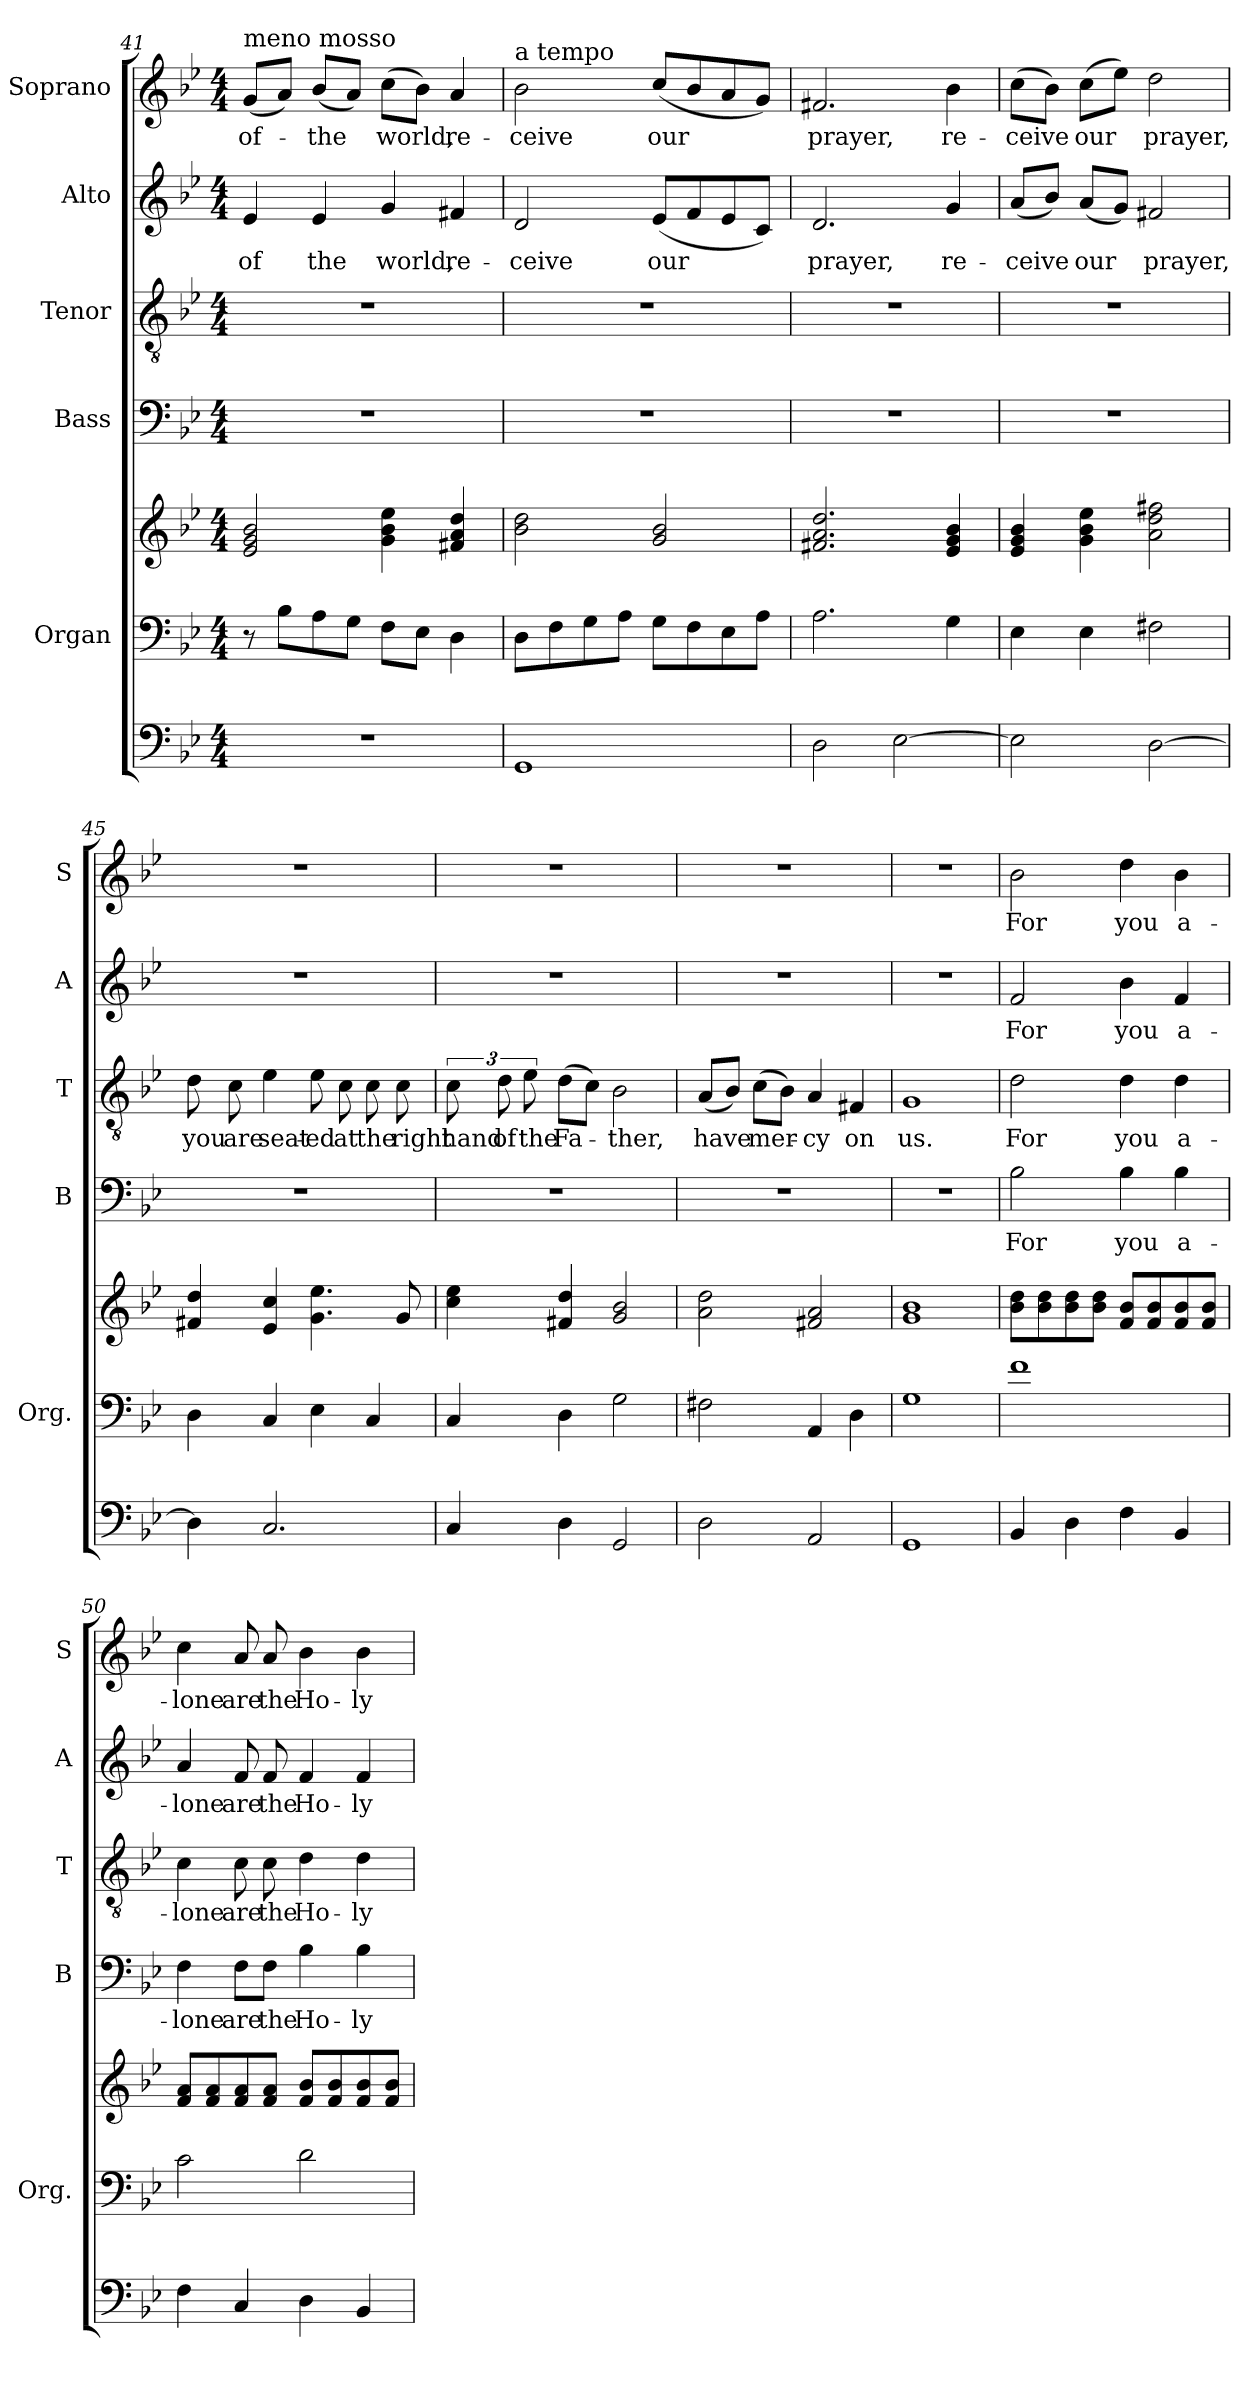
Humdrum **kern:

**kern	**kern	**kern	**kern	**text	**kern	**text	**kern	**text	**kern	**text
*part6	*part5	*part5	*part4	*part4	*part3	*part3	*part2	*part2	*part1	*part1
*staff7	*staff6	*staff5	*staff4	*staff4	*staff3	*staff3	*staff2	*staff2	*staff1	*staff1
*	*I"Organ	*	*I"Bass	*	*I"Tenor	*	*I"Alto	*	*I"Soprano	*
*	*I'Org.	*	*I'B	*	*I'T	*	*I'A	*	*I'S	*
!!LO:PB:g=z
*clefF4	*clefF4	*clefG2	*clefF4	*	*clefGv2	*	*clefG2	*	*clefG2	*
*k[b-e-]	*k[b-e-]	*k[b-e-]	*k[b-e-]	*	*k[b-e-]	*	*k[b-e-]	*	*k[b-e-]	*
*B-:	*B-:	*B-:	*B-:	*	*B-:	*	*B-:	*	*B-:	*
*M4/4	*M4/4	*M4/4	*M4/4	*	*M4/4	*	*M4/4	*	*M4/4	*
=41	=41	=41	=41	=41	=41	=41	=41	=41	=41	=41
!	!	!	!	!	!	!	!	!	!LO:TX:a:t=meno mosso	!
!	!	!	!	!	!	!	!	!LO:LY:b	!	!LO:LY:b
1r	8r	2e-/ 2g/ 2b-/	1r	.	1r	.	4e-/	of	(<8g/L	of-
.	8B-\L	.	.	.	.	.	.	.	8a/J)	.
!	!	!	!	!	!	!	!	!LO:LY:b	!	!LO:LY:b
.	8A\	.	.	.	.	.	4e-/	the	(<8b-/L	-the
.	8G\J	.	.	.	.	.	.	.	8a/J)	.
!	!	!	!	!	!	!	!	!LO:LY:b	!	!LO:LY:b
.	8F\L	4g\ 4b-\ 4ee-\	.	.	.	.	4g/	world,	(>8cc\L	world,
.	8E-\J	.	.	.	.	.	.	.	8b-\J)	.
!	!	!	!	!	!	!	!	!LO:LY:b	!	!LO:LY:b
.	4D\	4f#X/ 4a/ 4dd/	.	.	.	.	4f#X/	re-	4a/	re-
=42	=42	=42	=42	=42	=42	=42	=42	=42	=42	=42
!	!	!	!	!	!	!	!	!	!LO:TX:a:t=a tempo	!
!	!	!	!	!	!	!	!	!LO:LY:b	!	!LO:LY:b
1GG	8D\L	2b-\ 2dd\	1r	.	1r	.	2d/	-ceive	2b-\	-ceive
.	8F\	.	.	.	.	.	.	.	.	.
.	8G\	.	.	.	.	.	.	.	.	.
.	8A\J	.	.	.	.	.	.	.	.	.
!	!	!	!	!	!	!	!	!LO:LY:b	!	!LO:LY:b
.	8G\L	2g/ 2b-/	.	.	.	.	(<8e-/L	our	(<8cc/L	our
.	8F\	.	.	.	.	.	8f/	.	8b-/	.
.	8E-\	.	.	.	.	.	8e-/	.	8a/	.
.	8A\J	.	.	.	.	.	8c/J)	.	8g/J)	.
=43	=43	=43	=43	=43	=43	=43	=43	=43	=43	=43
!	!	!	!	!	!	!	!	!LO:LY:b	!	!LO:LY:b
2D\	2.A\	2.f#X/ 2.a/ 2.dd/	1r	.	1r	.	2.d/	prayer,	2.f#X/	prayer,
[2E-\	.	.	.	.	.	.	.	.	.	.
!	!	!	!	!	!	!	!	!LO:LY:b	!	!LO:LY:b
.	4G\	4e-/ 4g/ 4b-/	.	.	.	.	4g/	re-	4b-\	re-
=44	=44	=44	=44	=44	=44	=44	=44	=44	=44	=44
!	!	!	!	!	!	!	!	!LO:LY:b	!	!LO:LY:b
2E-\]	4E-\	4e-/ 4g/ 4b-/	1r	.	1r	.	(<8a/L	-ceive	(>8cc\L	-ceive
.	.	.	.	.	.	.	8b-/J)	.	8b-\J)	.
!	!	!	!	!	!	!	!	!LO:LY:b	!	!LO:LY:b
.	4E-\	4g\ 4b-\ 4ee-\	.	.	.	.	(<8a/L	our	(>8cc\L	our
.	.	.	.	.	.	.	8g/J)	.	8ee-\J)	.
!	!	!	!	!	!	!	!	!LO:LY:b	!	!LO:LY:b
[2D\	2F#X\	2a\ 2dd\ 2ff#X\	.	.	.	.	2f#X/	prayer,	2dd\	prayer,
=45	=45	=45	=45	=45	=45	=45	=45	=45	=45	=45
!	!	!	!	!	!	!LO:LY:b	!	!	!	!
4D\]	4D\	4f#X/ 4dd/	1r	.	8d\	you	1r	.	1r	.
!	!	!	!	!	!	!LO:LY:b	!	!	!	!
.	.	.	.	.	8c\	are	.	.	.	.
!	!	!	!	!	!	!LO:LY:b	!	!	!	!
2.C/	4C/	4e-/ 4cc/	.	.	4e-\	seat-	.	.	.	.
!	!	!	!	!	!	!LO:LY:b	!	!	!	!
.	4E-\	4.g\ 4.ee-\	.	.	8e-\	-ed	.	.	.	.
!	!	!	!	!	!	!LO:LY:b	!	!	!	!
.	.	.	.	.	8c\	at	.	.	.	.
!	!	!	!	!	!	!LO:LY:b	!	!	!	!
.	4C/	.	.	.	8c\	the	.	.	.	.
!	!	!	!	!	!	!LO:LY:b	!	!	!	!
.	.	8g/	.	.	8c\	right	.	.	.	.
!!LO:LB:g=z
=46	=46	=46	=46	=46	=46	=46	=46	=46	=46	=46
!	!	!	!	!	!	!LO:LY:b	!	!	!	!
4C/	4C/	4cc\ 4ee-\	1r	.	12c\	hand	1r	.	1r	.
!	!	!	!	!	!	!LO:LY:b	!	!	!	!
.	.	.	.	.	12d\	of	.	.	.	.
!	!	!	!	!	!	!LO:LY:b	!	!	!	!
.	.	.	.	.	12e-\	the	.	.	.	.
!	!	!	!	!	!	!LO:LY:b	!	!	!	!
4D\	4D\	4f#X/ 4dd/	.	.	(>8d\L	Fa-	.	.	.	.
.	.	.	.	.	8c\J)	.	.	.	.	.
!	!	!	!	!	!	!LO:LY:b	!	!	!	!
2GG/	2G\	2g/ 2b-/	.	.	2B-\	-ther,	.	.	.	.
=47	=47	=47	=47	=47	=47	=47	=47	=47	=47	=47
!	!	!	!	!	!	!LO:LY:b	!	!	!	!
2D\	2F#X\	2a\ 2dd\	1r	.	(<8A/L	have	1r	.	1r	.
.	.	.	.	.	8B-/J)	.	.	.	.	.
!	!	!	!	!	!	!LO:LY:b	!	!	!	!
.	.	.	.	.	(>8c\L	mer-	.	.	.	.
.	.	.	.	.	8B-\J)	.	.	.	.	.
!	!	!	!	!	!	!LO:LY:b	!	!	!	!
2AA/	4AA/	2f#X/ 2a/	.	.	4A/	-cy	.	.	.	.
!	!	!	!	!	!	!LO:LY:b	!	!	!	!
.	4D\	.	.	.	4F#X/	on	.	.	.	.
=48	=48	=48	=48	=48	=48	=48	=48	=48	=48	=48
!	!	!	!	!	!	!LO:LY:b	!	!	!	!
1GG	1G	1g 1b-	1r	.	1G	us.	1r	.	1r	.
=49	=49	=49	=49	=49	=49	=49	=49	=49	=49	=49
!	!	!	!	!LO:LY:b	!	!LO:LY:b	!	!LO:LY:b	!	!LO:LY:b
4BB-/	1f	8b-\ 8dd\L	2B-\	For	2d\	For	2f/	For	2b-\	For
.	.	8b-\ 8dd\	.	.	.	.	.	.	.	.
4D\	.	8b-\ 8dd\	.	.	.	.	.	.	.	.
.	.	8b-\ 8dd\J	.	.	.	.	.	.	.	.
!	!	!	!	!LO:LY:b	!	!LO:LY:b	!	!LO:LY:b	!	!LO:LY:b
4F\	.	8f/ 8b-/L	4B-\	you	4d\	you	4b-\	you	4dd\	you
.	.	8f/ 8b-/	.	.	.	.	.	.	.	.
!	!	!	!	!LO:LY:b	!	!LO:LY:b	!	!LO:LY:b	!	!LO:LY:b
4BB-/	.	8f/ 8b-/	4B-\	a-	4d\	a-	4f/	a-	4b-\	a-
.	.	8f/ 8b-/J	.	.	.	.	.	.	.	.
=50	=50	=50	=50	=50	=50	=50	=50	=50	=50	=50
!	!	!	!	!LO:LY:b	!	!LO:LY:b	!	!LO:LY:b	!	!LO:LY:b
4F\	2c\	8f/ 8a/L	4F\	-lone	4c\	-lone	4a/	-lone	4cc\	-lone
.	.	8f/ 8a/	.	.	.	.	.	.	.	.
!	!	!	!	!LO:LY:b	!	!LO:LY:b	!	!LO:LY:b	!	!LO:LY:b
4C/	.	8f/ 8a/	8F\L	are	8c\	are	8f/	are	8a/	are
!	!	!	!	!LO:LY:b	!	!LO:LY:b	!	!LO:LY:b	!	!LO:LY:b
.	.	8f/ 8a/J	8F\J	the	8c\	the	8f/	the	8a/	the
!	!	!	!	!LO:LY:b	!	!LO:LY:b	!	!LO:LY:b	!	!LO:LY:b
4D\	2d\	8f/ 8b-/L	4B-\	Ho-	4d\	Ho-	4f/	Ho-	4b-\	Ho-
.	.	8f/ 8b-/	.	.	.	.	.	.	.	.
!	!	!	!	!LO:LY:b	!	!LO:LY:b	!	!LO:LY:b	!	!LO:LY:b
4BB-/	.	8f/ 8b-/	4B-\	-ly	4d\	-ly	4f/	-ly	4b-\	-ly
.	.	8f/ 8b-/J	.	.	.	.	.	.	.	.
=	=	=	=	=	=	=	=	=	=	=
*-	*-	*-	*-	*-	*-	*-	*-	*-	*-	*-
